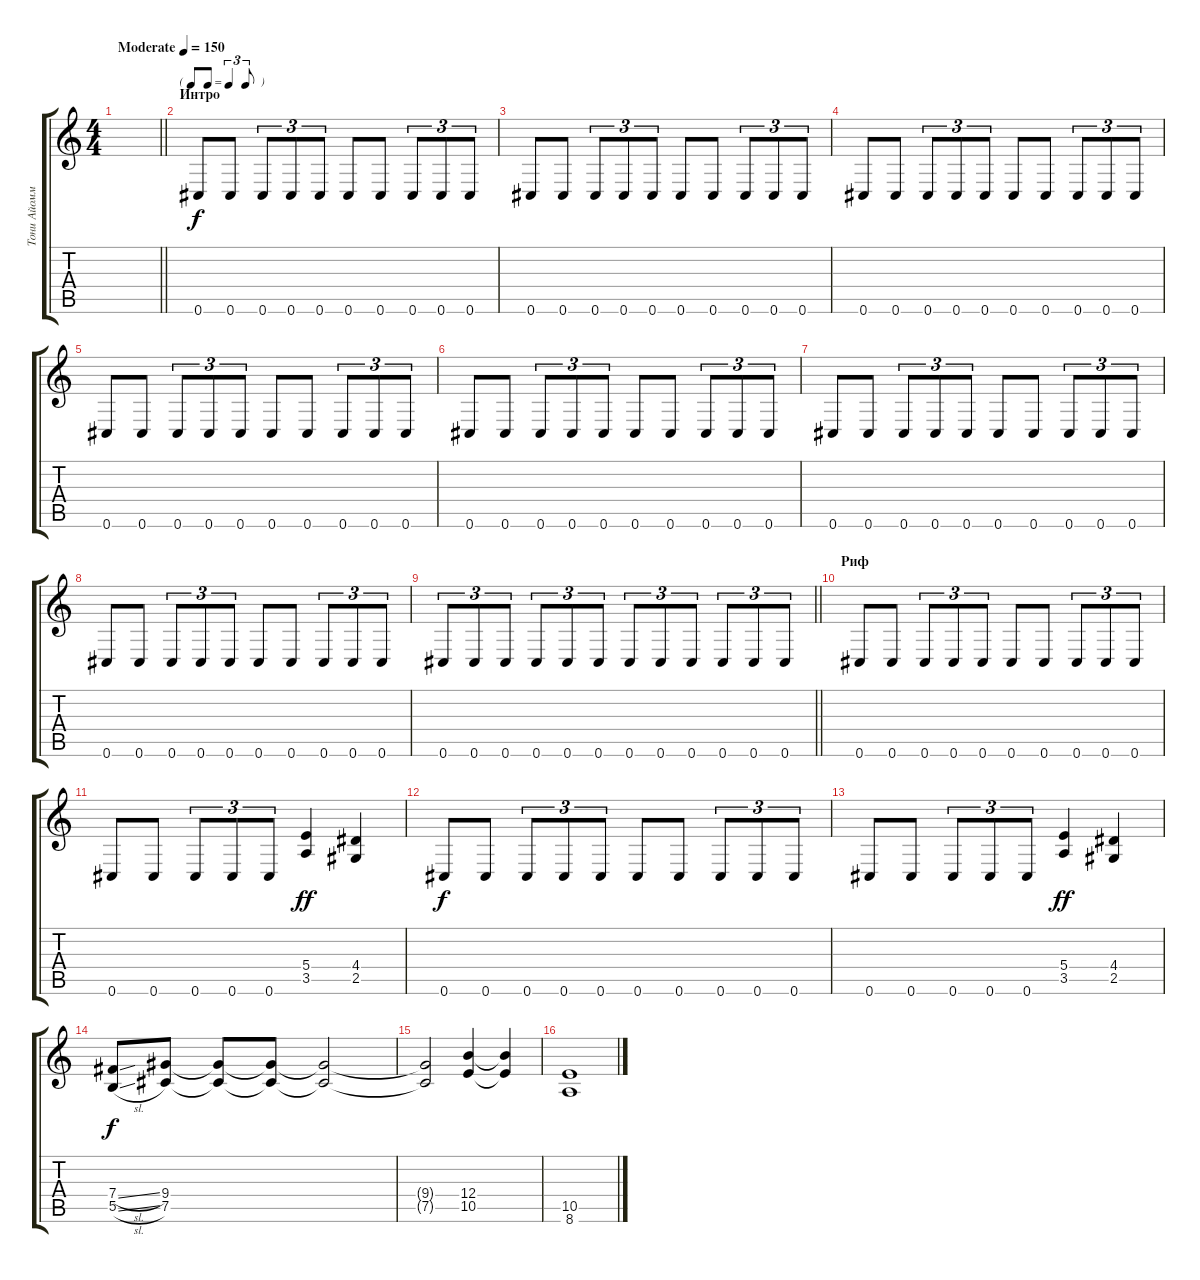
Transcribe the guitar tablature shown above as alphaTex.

\track ("Тони Айомми 1" "Тони Айомм") {instrument distortionguitar}
\staff {score tabs}
\tuning (Db4 Ab3 E3 B2 Gb2 Db2) {hide}
\ts (4 4)
\tempo (150 "Moderate")
\clef g2
\barLineRight lightlight
\ks c
|
\tf triplet8th
\section ("" "Интро")
0.6.8 0.6.8 0.6.8{tu (3 2)} 0.6.8{tu (3 2)} 0.6.8{tu (3 2)} 0.6.8 0.6.8 0.6.8{tu (3 2)} 0.6.8{tu (3 2)} 0.6.8{tu (3 2)} |
0.6.8 0.6.8 0.6.8{tu (3 2)} 0.6.8{tu (3 2)} 0.6.8{tu (3 2)} 0.6.8 0.6.8 0.6.8{tu (3 2)} 0.6.8{tu (3 2)} 0.6.8{tu (3 2)} |
0.6.8 0.6.8 0.6.8{tu (3 2)} 0.6.8{tu (3 2)} 0.6.8{tu (3 2)} 0.6.8 0.6.8 0.6.8{tu (3 2)} 0.6.8{tu (3 2)} 0.6.8{tu (3 2)} |
0.6.8 0.6.8 0.6.8{tu (3 2)} 0.6.8{tu (3 2)} 0.6.8{tu (3 2)} 0.6.8 0.6.8 0.6.8{tu (3 2)} 0.6.8{tu (3 2)} 0.6.8{tu (3 2)} |
0.6.8 0.6.8 0.6.8{tu (3 2)} 0.6.8{tu (3 2)} 0.6.8{tu (3 2)} 0.6.8 0.6.8 0.6.8{tu (3 2)} 0.6.8{tu (3 2)} 0.6.8{tu (3 2)} |
0.6.8 0.6.8 0.6.8{tu (3 2)} 0.6.8{tu (3 2)} 0.6.8{tu (3 2)} 0.6.8 0.6.8 0.6.8{tu (3 2)} 0.6.8{tu (3 2)} 0.6.8{tu (3 2)} |
0.6.8 0.6.8 0.6.8{tu (3 2)} 0.6.8{tu (3 2)} 0.6.8{tu (3 2)} 0.6.8 0.6.8 0.6.8{tu (3 2)} 0.6.8{tu (3 2)} 0.6.8{tu (3 2)} |
\barLineRight lightlight
0.6.8{tu (3 2)} 0.6.8{tu (3 2)} 0.6.8{tu (3 2)} 0.6.8{tu (3 2)} 0.6.8{tu (3 2)} 0.6.8{tu (3 2)} 0.6.8{tu (3 2)} 0.6.8{tu (3 2)} 0.6.8{tu (3 2)} 0.6.8{tu (3 2)} 0.6.8{tu (3 2)} 0.6.8{tu (3 2)} |
\section ("" "Риф")
0.6.8 0.6.8 0.6.8{tu (3 2)} 0.6.8{tu (3 2)} 0.6.8{tu (3 2)} 0.6.8 0.6.8 0.6.8{tu (3 2)} 0.6.8{tu (3 2)} 0.6.8{tu (3 2)} |
0.6.8 0.6.8 0.6.8{tu (3 2)} 0.6.8{tu (3 2)} 0.6.8{tu (3 2)} (5.4 3.5).4{dy ff} (4.4 2.5).4 |
0.6.8{dy f} 0.6.8 0.6.8{tu (3 2)} 0.6.8{tu (3 2)} 0.6.8{tu (3 2)} 0.6.8 0.6.8 0.6.8{tu (3 2)} 0.6.8{tu (3 2)} 0.6.8{tu (3 2)} |
0.6.8 0.6.8 0.6.8{tu (3 2)} 0.6.8{tu (3 2)} 0.6.8{tu (3 2)} (5.4 3.5).4{dy ff} (4.4 2.5).4 |
(7.4{sl} 5.5{sl}).8{dy f} (9.4 7.5).8 (9.4{t} 7.5{t}).8 (9.4{t} 7.5{t}).8 (9.4{t} 7.5{t}).2 |
(9.4{t} 7.5{t}).2 (12.4 10.5).4 (12.4{t} 10.5{t}).4 |
(10.5 8.6).1
